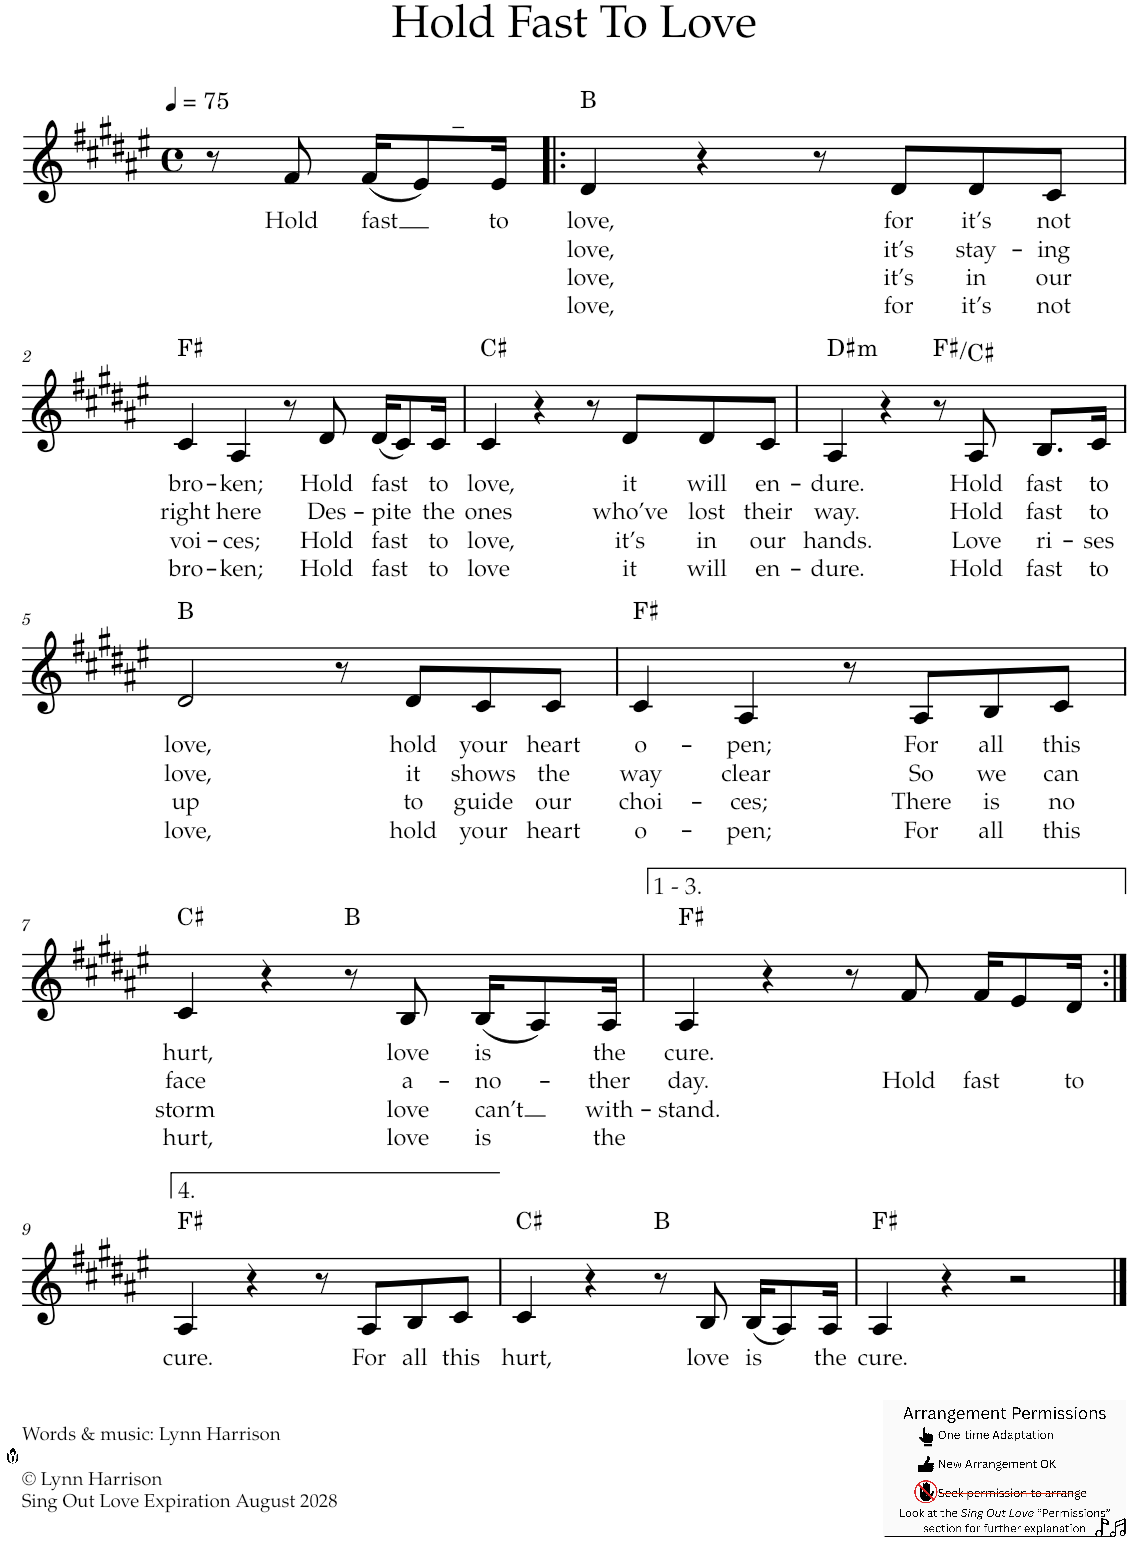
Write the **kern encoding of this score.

**kern	**text	**text	**text	**text	**harte
*part1	*part1	*part1	*part1	*part1	*part1
*staff1	*staff1	*staff1	*staff1	*staff1	*
*I"Violin	*	*	*	*	*
*I'Vln.	*	*	*	*	*
*clefG2	*	*	*	*	*
*k[f#c#g#d#a#e#]	*	*	*	*	*
*F#:	*	*	*	*	*
*M4/4	*	*	*	*	*
*met(c)	*	*	*	*	*
*MM75	*	*	*	*	*
=	=	=	=	=	=
*^	*	*	*	*	*
8r	4.ryy	.	.	.	.	.
!	!	!LO:LY:b	!	!	!	!
8f#/	.	Hold	.	.	.	.
!	!	!LO:LY:b	!	!	!	!
(<16f#/KL	.	fast	.	.	.	.
8e#/)	.	.	.	.	.	.
!	!LO:TX:a:t=_	!	!	!	!	!
.	8ryy	.	.	.	.	.
!	!	!LO:LY:b	!	!	!	!
16e#/Jk	.	to	.	.	.	.
=1!|:	=1!|:	=1!|:	=1!|:	=1!|:	=1!|:	=1!|:
!	!	!LO:LY:b	!LO:LY:b	!LO:LY:b	!LO:LY:b	!
*v	*v	*	*	*	*	*
4d#/	love,	love,	love,	love,	B:maj
4r	.	.	.	.	.
8r	.	.	.	.	.
!	!LO:LY:b	!LO:LY:b	!LO:LY:b	!LO:LY:b	!
8d#/L	for	it’s	it’s	for	.
!	!LO:LY:b	!LO:LY:b	!LO:LY:b	!LO:LY:b	!
8d#/	it’s	stay-	in	it’s	.
!	!LO:LY:b	!LO:LY:b	!LO:LY:b	!LO:LY:b	!
8c#/J	not	-ing	our	not	.
!!LO:LB:g=z
=2	=2	=2	=2	=2	=2
!	!LO:LY:b	!LO:LY:b	!LO:LY:b	!LO:LY:b	!
4c#/	bro-	right	voi-	bro-	F#:maj
!	!LO:LY:b	!LO:LY:b	!LO:LY:b	!LO:LY:b	!
4A#/	ken;	here	-ces;	-ken;	.
8r	.	.	.	.	.
!	!LO:LY:b	!LO:LY:b	!LO:LY:b	!LO:LY:b	!
8d#/	Hold	Des-	Hold	Hold	.
!	!LO:LY:b	!LO:LY:b	!LO:LY:b	!LO:LY:b	!
(<16d#/KL	fast	-pite	fast	fast	.
8c#/)	.	.	.	.	.
!	!LO:LY:b	!LO:LY:b	!LO:LY:b	!LO:LY:b	!
16c#/Jk	to	the	to	to	.
=3	=3	=3	=3	=3	=3
!	!LO:LY:b	!LO:LY:b	!LO:LY:b	!LO:LY:b	!
4c#/	love,	ones	love,	love	C#:maj
4r	.	.	.	.	.
8r	.	.	.	.	.
!	!LO:LY:b	!LO:LY:b	!LO:LY:b	!LO:LY:b	!
8d#/L	it	who’ve	it’s	it	.
!	!LO:LY:b	!LO:LY:b	!LO:LY:b	!LO:LY:b	!
8d#/	will	lost	in	will	.
!	!LO:LY:b	!LO:LY:b	!LO:LY:b	!LO:LY:b	!
8c#/J	en-	their	our	en-	.
=4	=4	=4	=4	=4	=4
!	!LO:LY:b	!LO:LY:b	!LO:LY:b	!LO:LY:b	!LO:H:kt=m
4A#/	-dure.	way.	hands.	-dure.	D#:min
4r	.	.	.	.	.
8r	.	.	.	.	F#:maj/5
!	!LO:LY:b	!LO:LY:b	!LO:LY:b	!LO:LY:b	!
8A#/	Hold	Hold	Love	Hold	.
!	!LO:LY:b	!LO:LY:b	!LO:LY:b	!LO:LY:b	!
8.B/L	fast	fast	ri-	fast	.
!	!LO:LY:b	!LO:LY:b	!LO:LY:b	!LO:LY:b	!
16c#/Jk	to	to	-ses	to	.
!!LO:LB:g=z
=5	=5	=5	=5	=5	=5
!	!LO:LY:b	!LO:LY:b	!LO:LY:b	!LO:LY:b	!
2d#/	love,	love,	up	love,	B:maj
8r	.	.	.	.	.
!	!LO:LY:b	!LO:LY:b	!LO:LY:b	!LO:LY:b	!
8d#/L	hold	it	to	hold	.
!	!LO:LY:b	!LO:LY:b	!LO:LY:b	!LO:LY:b	!
8c#/	your	shows	guide	your	.
!	!LO:LY:b	!LO:LY:b	!LO:LY:b	!LO:LY:b	!
8c#/J	heart	the	our	heart	.
=6	=6	=6	=6	=6	=6
!	!LO:LY:b	!LO:LY:b	!LO:LY:b	!LO:LY:b	!
4c#/	o-	way	choi-	o-	F#:maj
!	!LO:LY:b	!LO:LY:b	!LO:LY:b	!LO:LY:b	!
4A#/	-pen;	clear	-ces;	-pen;	.
8r	.	.	.	.	.
!	!LO:LY:b	!LO:LY:b	!LO:LY:b	!LO:LY:b	!
8A#/L	For	So	There	For	.
!	!LO:LY:b	!LO:LY:b	!LO:LY:b	!LO:LY:b	!
8B/	all	we	is	all	.
!	!LO:LY:b	!LO:LY:b	!LO:LY:b	!LO:LY:b	!
8c#/J	this	can	no	this	.
!!LO:LB:g=z
=7	=7	=7	=7	=7	=7
!	!LO:LY:b	!LO:LY:b	!LO:LY:b	!LO:LY:b	!
4c#/	hurt,	face	storm	hurt,	C#:maj
4r	.	.	.	.	.
8r	.	.	.	.	B:maj
!	!LO:LY:b	!LO:LY:b	!LO:LY:b	!LO:LY:b	!
8B/	love	a-	love	love	.
!	!LO:LY:b	!LO:LY:b	!LO:LY:b	!LO:LY:b	!
(<16B/KL	is	-no-	can’t	is	.
8A#/)	.	.	.	.	.
!	!LO:LY:b	!LO:LY:b	!LO:LY:b	!LO:LY:b	!
16A#/Jk	the	-ther	with-	the	.
=8	=8	=8	=8	=8	=8
!	!LO:LY:b	!LO:LY:b	!LO:LY:b	!	!
4A#/	cure.	day.	-stand.	.	F#:maj
4r	.	.	.	.	.
8r	.	.	.	.	.
!	!	!LO:LY:b	!	!	!
8f#/	.	Hold	.	.	.
!	!	!LO:LY:b	!	!	!
16f#/KL	.	fast	.	.	.
8e#/	.	.	.	.	.
!	!	!LO:LY:b	!	!	!
16d#/Jk	.	to	.	.	.
!!LO:LB:g=z
=9:|!	=9:|!	=9:|!	=9:|!	=9:|!	=9:|!
!	!LO:LY:b	!	!	!	!
4A#/	cure.	.	.	.	F#:maj
4r	.	.	.	.	.
8r	.	.	.	.	.
!	!LO:LY:b	!	!	!	!
8A#/L	For	.	.	.	.
!	!LO:LY:b	!	!	!	!
8B/	all	.	.	.	.
!	!LO:LY:b	!	!	!	!
8c#/J	this	.	.	.	.
=10	=10	=10	=10	=10	=10
!	!LO:LY:b	!	!	!	!
4c#/	hurt,	.	.	.	C#:maj
4r	.	.	.	.	.
8r	.	.	.	.	B:maj
!	!LO:LY:b	!	!	!	!
8B/	love	.	.	.	.
!	!LO:LY:b	!	!	!	!
(<16B/KL	is	.	.	.	.
8A#/)	.	.	.	.	.
!	!LO:LY:b	!	!	!	!
16A#/Jk	the	.	.	.	.
=11	=11	=11	=11	=11	=11
!	!LO:LY:b	!	!	!	!
4A#/	cure.	.	.	.	F#:maj
4r	.	.	.	.	.
2r	.	.	.	.	.
==	==	==	==	==	==
*-	*-	*-	*-	*-	*-
